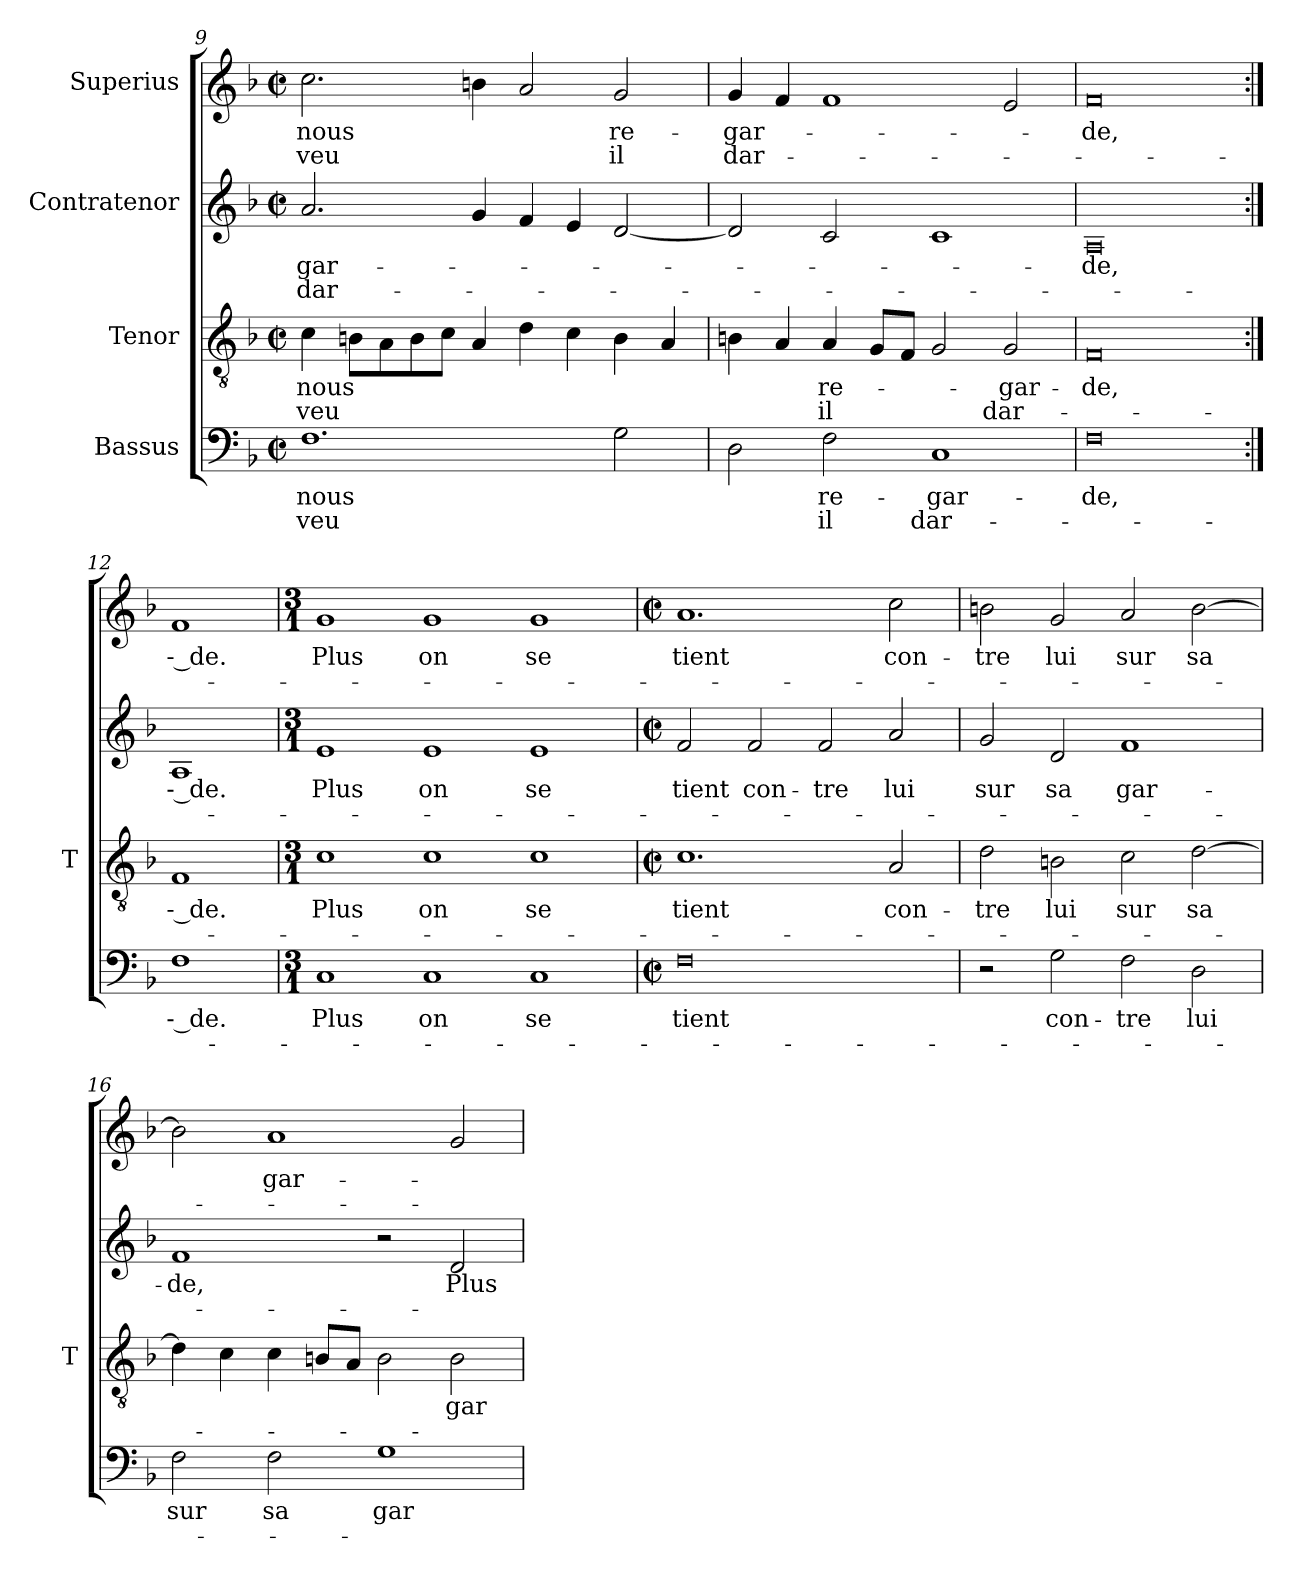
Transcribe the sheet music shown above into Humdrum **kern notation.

**kern	**text	**text	**kern	**text	**text	**kern	**text	**text	**kern	**text	**text
*part4	*part4	*part4	*part3	*part3	*part3	*part2	*part2	*part2	*part1	*part1	*part1
*staff4	*staff4	*staff4	*staff3	*staff3	*staff3	*staff2	*staff2	*staff2	*staff1	*staff1	*staff1
*I"Bassus	*	*	*I"Tenor	*	*	*I"Contratenor	*	*	*I"Superius	*	*
*	*	*	*I'T	*	*	*	*	*	*	*	*
*clefF4	*	*	*clefGv2	*	*	*clefG2	*	*	*clefG2	*	*
*k[b-]	*	*	*k[b-]	*	*	*k[b-]	*	*	*k[b-]	*	*
*F:	*	*	*F:	*	*	*F:	*	*	*F:	*	*
*M2/2	*	*	*M2/2	*	*	*M2/2	*	*	*M2/2	*	*
*met(c|)	*	*	*met(c|)	*	*	*met(c|)	*	*	*met(c|)	*	*
=9	=9	=9	=9	=9	=9	=9	=9	=9	=9	=9	=9
1.F	-nous	-veu	4c	-nous	-veu	2.a	gar-	dar-	2.cci	-nous	-veu
.	.	.	8BL	.	.	.	.	.	.	.	.
.	.	.	8A	.	.	.	.	.	.	.	.
.	.	.	8B	.	.	.	.	.	.	.	.
.	.	.	8cJ	.	.	.	.	.	.	.	.
.	.	.	4A	.	.	4g	.	.	4b	.	.
.	.	.	4d	.	.	4f	.	.	2a	.	.
.	.	.	4c	.	.	4e	.	.	.	.	.
2G	.	.	4B	.	.	[2d	.	.	2g	re-	-il
.	.	.	4A	.	.	.	.	.	.	.	.
=10	=10	=10	=10	=10	=10	=10	=10	=10	=10	=10	=10
2D	.	.	4B	.	.	2d]	.	.	4g	gar-	dar-
.	.	.	4A	.	.	.	.	.	4f	.	.
2F	re-	-il	4A	re-	-il	2c	.	.	1f	.	.
.	.	.	8GL	.	.	.	.	.	.	.	.
.	.	.	8FJ	.	.	.	.	.	.	.	.
1C	gar-	dar-	2G	.	.	1c	.	.	.	.	.
.	.	.	2G	gar-	dar-	.	.	.	2e	.	.
=11	=11	=11	=11	=11	=11	=11	=11	=11	=11	=11	=11
0F	-de,	.	0F	-de,	.	0A	-de,	.	0f	-de,	.
!!LO:LB:g=z
=12:|!	=12:|!	=12:|!	=12:|!	=12:|!	=12:|!	=12:|!	=12:|!	=12:|!	=12:|!	=12:|!	=12:|!
1F	-- de.	.	1F	-- de.	.	1A	-- de.	.	1f	-- de.	.
!!LO:PB:g=z
=13	=13	=13	=13	=13	=13	=13	=13	=13	=13	=13	=13
*M3/1	*	*	*M3/1	*	*	*M3/1	*	*	*M3/1	*	*
1C	-Plus	.	1c	-Plus	.	1e	-Plus	.	1g	-Plus	.
1C	-on	.	1c	-on	.	1e	-on	.	1g	-on	.
1C	-se	.	1c	-se	.	1e	-se	.	1g	-se	.
=14	=14	=14	=14	=14	=14	=14	=14	=14	=14	=14	=14
*M2/2	*	*	*M2/2	*	*	*M2/2	*	*	*M2/2	*	*
*met(c|)	*	*	*met(c|)	*	*	*met(c|)	*	*	*met(c|)	*	*
0F	-tient	.	1.c	-tient	.	2f	-tient	.	1.a	-tient	.
.	.	.	.	.	.	2f	con-	.	.	.	.
.	.	.	.	.	.	2f	-tre	.	.	.	.
.	.	.	2A	con-	.	2a	-lui	.	2cc	con-	.
=15	=15	=15	=15	=15	=15	=15	=15	=15	=15	=15	=15
2r	.	.	2d	-tre	.	2g	-sur	.	2b	-tre	.
2G	con-	.	2B	-lui	.	2d	-sa	.	2g	-lui	.
2F	-tre	.	2c	-sur	.	1f	gar-	.	2a	-sur	.
2D	-lui	.	[2d	-sa	.	.	.	.	[2b	-sa	.
=16	=16	=16	=16	=16	=16	=16	=16	=16	=16	=16	=16
2F	-sur	.	4d]	.	.	1f	-de,	.	2b]	.	.
.	.	.	4c	.	.	.	.	.	.	.	.
2F	-sa	.	4c	.	.	.	.	.	1a	gar-	.
.	.	.	8BL	.	.	.	.	.	.	.	.
.	.	.	8AJ	.	.	.	.	.	.	.	.
1G	gar-	.	2B	.	.	2r	.	.	.	.	.
.	.	.	2B	gar-	.	2d	-Plus	.	2g	.	.
=	=	=	=	=	=	=	=	=	=	=	=
*-	*-	*-	*-	*-	*-	*-	*-	*-	*-	*-	*-
